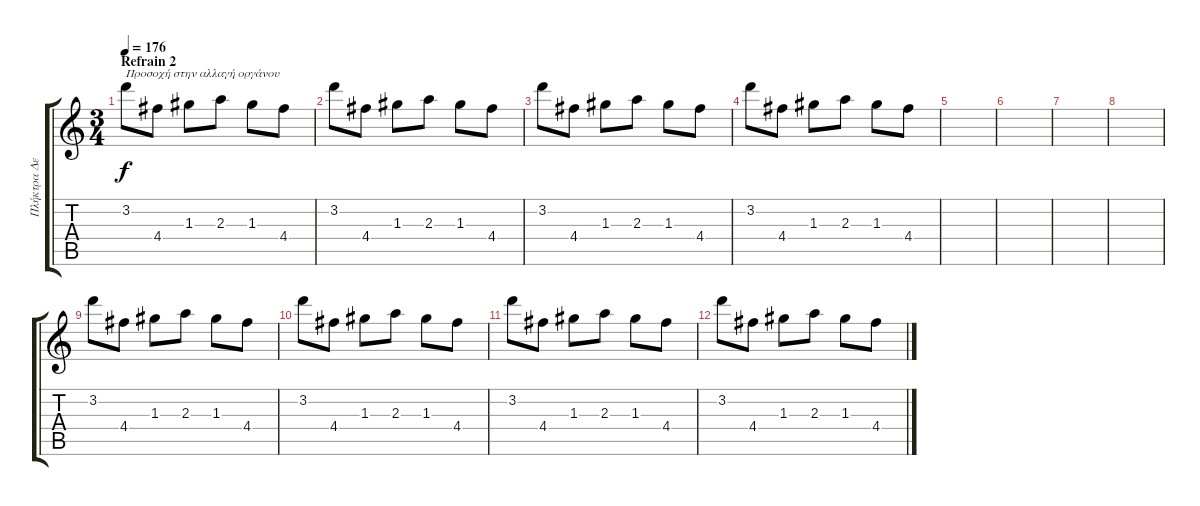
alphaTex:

\track ("Πλήκτρα Δεξί" "Πλήκτρα Δε") {instrument electricgrandpiano}
\staff {score tabs}
\tuning (E6 B5 G5 D5 A4 E4) {hide}
\ts (3 4)
\section ("" "Refrain 2")
\tempo 176
\clef g2
\ks c
3.2.8{txt "Προσοχή στην αλλαγή οργάνου" dy f volume 15 instrument electricgrandpiano} 4.4.8 1.3.8 2.3.8 1.3.8 4.4.8 |
3.2.8 4.4.8 1.3.8 2.3.8 1.3.8 4.4.8 |
3.2.8 4.4.8 1.3.8 2.3.8 1.3.8 4.4.8 |
3.2.8 4.4.8 1.3.8 2.3.8 1.3.8 4.4.8 |
|
|
|
|
3.2.8 4.4.8 1.3.8 2.3.8 1.3.8 4.4.8 |
3.2.8 4.4.8 1.3.8 2.3.8 1.3.8 4.4.8 |
3.2.8 4.4.8 1.3.8 2.3.8 1.3.8 4.4.8 |
3.2.8 4.4.8 1.3.8 2.3.8 1.3.8 4.4.8
